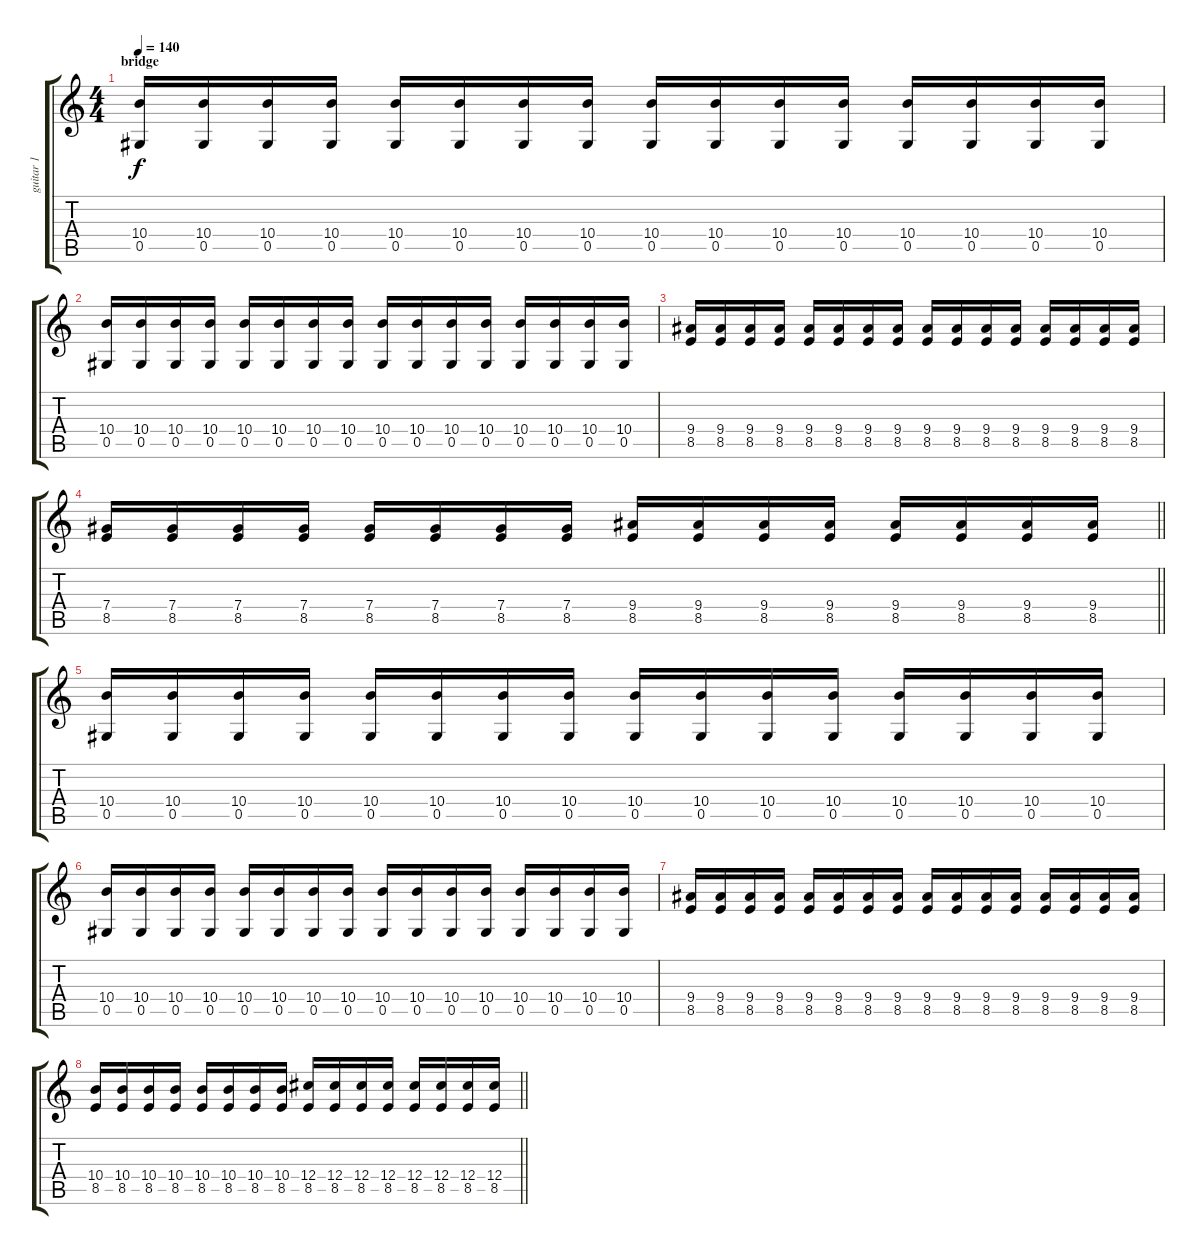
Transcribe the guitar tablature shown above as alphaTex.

\track ("guitar 1" "guitar 1") {instrument distortionguitar}
\staff {score tabs}
\tuning (Eb4 Bb3 Gb3 Db3 Ab2 Eb2) {hide}
\ts (4 4)
\section ("" "bridge")
\tempo 140
\clef g2
\ks c
(10.4 0.5).16{dy f} (10.4 0.5).16 (10.4 0.5).16 (10.4 0.5).16 (10.4 0.5).16 (10.4 0.5).16 (10.4 0.5).16 (10.4 0.5).16 (10.4 0.5).16 (10.4 0.5).16 (10.4 0.5).16 (10.4 0.5).16 (10.4 0.5).16 (10.4 0.5).16 (10.4 0.5).16 (10.4 0.5).16 |
(10.4 0.5).16 (10.4 0.5).16 (10.4 0.5).16 (10.4 0.5).16 (10.4 0.5).16 (10.4 0.5).16 (10.4 0.5).16 (10.4 0.5).16 (10.4 0.5).16 (10.4 0.5).16 (10.4 0.5).16 (10.4 0.5).16 (10.4 0.5).16 (10.4 0.5).16 (10.4 0.5).16 (10.4 0.5).16 |
(9.4 8.5).16 (9.4 8.5).16 (9.4 8.5).16 (9.4 8.5).16 (9.4 8.5).16 (9.4 8.5).16 (9.4 8.5).16 (9.4 8.5).16 (9.4 8.5).16 (9.4 8.5).16 (9.4 8.5).16 (9.4 8.5).16 (9.4 8.5).16 (9.4 8.5).16 (9.4 8.5).16 (9.4 8.5).16 |
\barLineRight lightlight
(7.4 8.5).16 (7.4 8.5).16 (7.4 8.5).16 (7.4 8.5).16 (7.4 8.5).16 (7.4 8.5).16 (7.4 8.5).16 (7.4 8.5).16 (9.4 8.5).16 (9.4 8.5).16 (9.4 8.5).16 (9.4 8.5).16 (9.4 8.5).16 (9.4 8.5).16 (9.4 8.5).16 (9.4 8.5).16 |
(10.4 0.5).16 (10.4 0.5).16 (10.4 0.5).16 (10.4 0.5).16 (10.4 0.5).16 (10.4 0.5).16 (10.4 0.5).16 (10.4 0.5).16 (10.4 0.5).16 (10.4 0.5).16 (10.4 0.5).16 (10.4 0.5).16 (10.4 0.5).16 (10.4 0.5).16 (10.4 0.5).16 (10.4 0.5).16 |
(10.4 0.5).16 (10.4 0.5).16 (10.4 0.5).16 (10.4 0.5).16 (10.4 0.5).16 (10.4 0.5).16 (10.4 0.5).16 (10.4 0.5).16 (10.4 0.5).16 (10.4 0.5).16 (10.4 0.5).16 (10.4 0.5).16 (10.4 0.5).16 (10.4 0.5).16 (10.4 0.5).16 (10.4 0.5).16 |
(9.4 8.5).16 (9.4 8.5).16 (9.4 8.5).16 (9.4 8.5).16 (9.4 8.5).16 (9.4 8.5).16 (9.4 8.5).16 (9.4 8.5).16 (9.4 8.5).16 (9.4 8.5).16 (9.4 8.5).16 (9.4 8.5).16 (9.4 8.5).16 (9.4 8.5).16 (9.4 8.5).16 (9.4 8.5).16 |
\barLineRight lightlight
(10.4 8.5).16 (10.4 8.5).16 (10.4 8.5).16 (10.4 8.5).16 (10.4 8.5).16 (10.4 8.5).16 (10.4 8.5).16 (10.4 8.5).16 (12.4 8.5).16 (12.4 8.5).16 (12.4 8.5).16 (12.4 8.5).16 (12.4 8.5).16 (12.4 8.5).16 (12.4 8.5).16 (12.4 8.5).16
